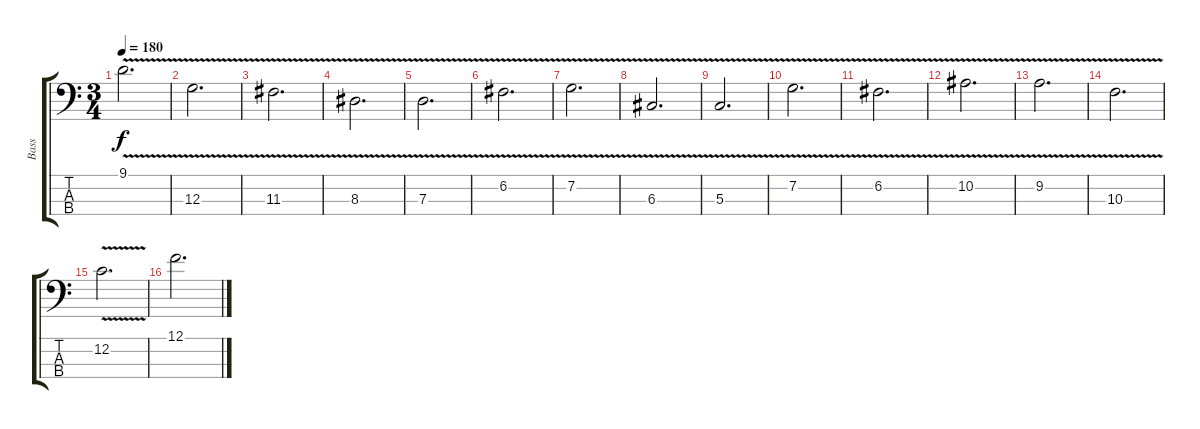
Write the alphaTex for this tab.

\track ("Bass" "Bass") {instrument electricbassfinger}
\staff {score tabs}
\tuning (F2 C2 G1 C1) {hide}
\ts (3 4)
\tempo 180
\clef f4
\ks c
9.1{v}.2{d dy f} |
12.3{v}.2{d} |
11.3{v}.2{d} |
8.3{v}.2{d} |
7.3{v}.2{d} |
6.2{v}.2{d} |
7.2{v}.2{d} |
6.3{v}.2{d} |
5.3{v}.2{d} |
7.2{v}.2{d} |
6.2{v}.2{d} |
10.2{v}.2{d} |
9.2{v}.2{d} |
10.3{v}.2{d} |
12.2{v}.2{d} |
12.1{ss}.2{d}
